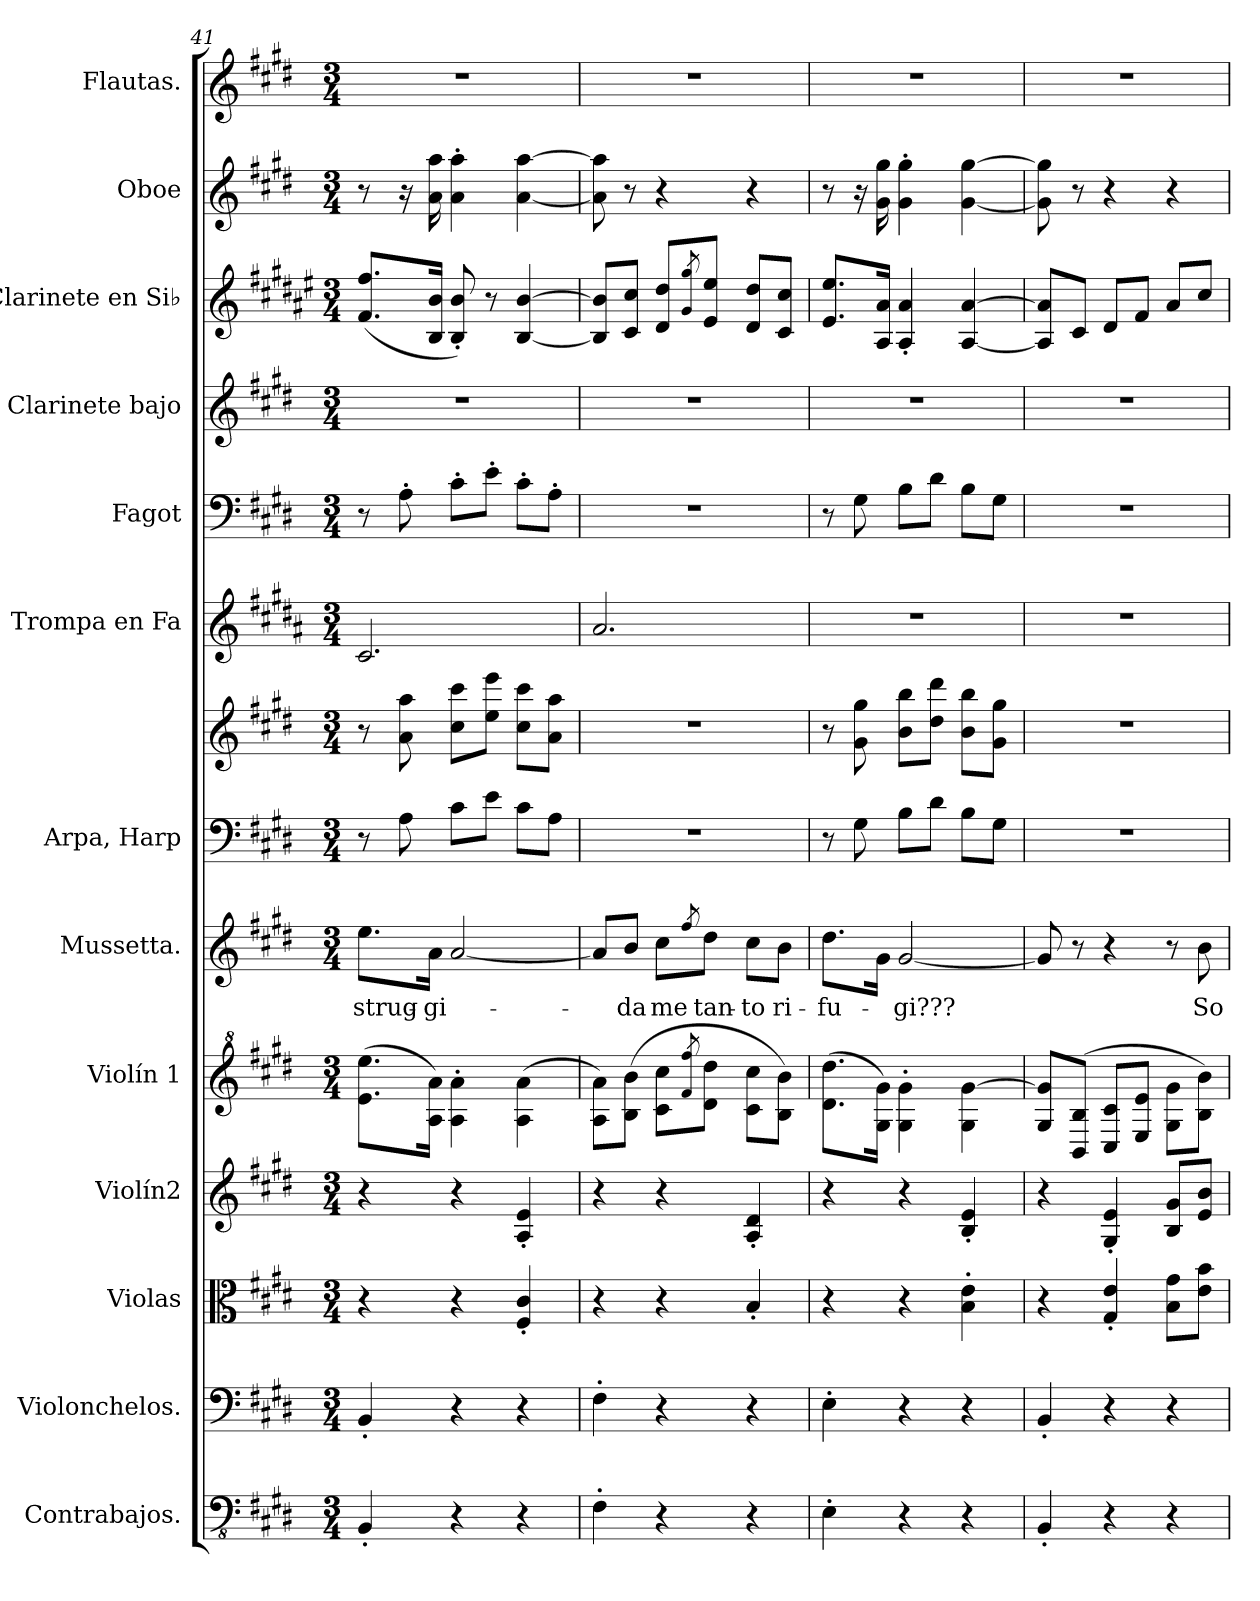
**kern	**kern	**kern	**kern	**kern	**kern	**text	**kern	**kern	**kern	**kern	**kern	**kern	**kern	**kern
*part13	*part12	*part11	*part10	*part9	*part8	*part8	*part7	*part7	*part6	*part5	*part4	*part3	*part2	*part1
*staff14	*staff13	*staff12	*staff11	*staff10	*staff9	*staff9	*staff8	*staff7	*staff6	*staff5	*staff4	*staff3	*staff2	*staff1
*I"Contrabajos.	*I"Violonchelos.	*I"Violas	*I"Violín2	*I"Violín 1	*I"Mussetta.	*	*I"Arpa, Harp	*	*I"Trompa en Fa	*I"Fagot	*I"Clarinete bajo	*I"Clarinete en Si♭	*I"Oboe	*I"Flautas.
*I'Cbs.	*I'Vc.	*I'Vlas.	*I'Vln.2	*I'Vln.1	*I'M.	*	*I'Arp.	*	*I'Trmp. Fa	*I'Fag.	*I'Cl. B.	*I'Cl. Si♭	*I'Ob.	*I'Fl.
*clefFv4	*clefF4	*clefC3	*clefG2	*clefG^2	*clefG2	*	*clefF4	*clefG2	*clefG2	*clefF4	*clefG2	*clefG2	*clefG2	*clefG2
*	*	*	*	*	*	*	*	*	*ITrd4c7	*	*ITrd8c14	*ITrd1c2	*	*
*k[f#c#g#d#]	*k[f#c#g#d#]	*k[f#c#g#d#]	*k[f#c#g#d#]	*k[f#c#g#d#]	*k[f#c#g#d#]	*	*k[f#c#g#d#]	*k[f#c#g#d#]	*k[f#c#g#d#]	*k[f#c#g#d#]	*k[f#c#g#d#]	*k[f#c#g#d#]	*k[f#c#g#d#]	*k[f#c#g#d#]
*M3/4	*M3/4	*M3/4	*M3/4	*M3/4	*M3/4	*	*M3/4	*M3/4	*M3/4	*M3/4	*M3/4	*M3/4	*M3/4	*M3/4
=41	=41	=41	=41	=41	=41	=41	=41	=41	=41	=41	=41	=41	=41	=41
4BBB'/	4BB'/	4r	4r	(8.ee\ 8.eee\L	8.ee\L	strug-	8r	8r	2.F#/	8r	2.r	(8.e/ 8.ee/L	8r	2.r
.	.	.	.	.	.	.	8A\	8a\ 8aa\	.	8A'\	.	.	16r	.
.	.	.	.	16a\ 16aa\Jk)	16a\Jk	-gi-	.	.	.	.	.	16A/ 16a/Jk	16a\ 16aa\	.
4r	4r	4r	4r	4a\' 4aa\'	[2a/	.	8c#\L	8cc#\ 8ccc#\L	.	8c#'\L	.	8A/' 8a/')	4a\' 4aa\'	.
.	.	.	.	.	.	.	8e\J	8ee\ 8eee\J	.	8e'\J	.	8r	.	.
4r	4r	4F#/' 4c#/'	4A/' 4e/'	(4a\ 4aa\	.	.	8c#\L	8cc#\ 8ccc#\L	.	8c#'\L	.	[4A/ [4a/	[4a\ [4aa\	.
.	.	.	.	.	.	.	8A\J	8a\ 8aa\J	.	8A'\J	.	.	.	.
=42	=42	=42	=42	=42	=42	=42	=42	=42	=42	=42	=42	=42	=42	=42
4FF#'\	4F#'\	4r	4r	8a\ 8aa\L)	8a/L]	.	2.r	2.r	2.d#/	2.r	2.r	8A/] 8a/]L	8a\] 8aa\]	2.r
.	.	.	.	(8b\ 8bb\J	8b/J	da	.	.	.	.	.	8B/ 8b/J	8r	.
4r	4r	4r	4r	8cc#\ 8ccc#\L	8cc#\L	me	.	.	.	.	.	8c#/ 8cc#/L	4r	.
.	.	.	.	8qff#/ 8qfff#/	8qff#/	.	.	.	.	.	.	8qf#/ 8qff#/	.	.
.	.	.	.	8dd#\ 8ddd#\J	8dd#\J	tan-	.	.	.	.	.	8d#/ 8dd#/J	.	.
4r	4r	4B'/	4A/' 4d#/'	8cc#\ 8ccc#\L	8cc#\L	-to	.	.	.	.	.	8c#/ 8cc#/L	4r	.
.	.	.	.	8b\ 8bb\J)	8b\J	ri-	.	.	.	.	.	8B/ 8b/J	.	.
=43	=43	=43	=43	=43	=43	=43	=43	=43	=43	=43	=43	=43	=43	=43
4EE'\	4E'\	4r	4r	(8.dd#\ 8.ddd#\L	8.dd#\L	-fu-	8r	8r	2.r	8r	2.r	8.d#/ 8.dd#/L	8r	2.r
.	.	.	.	.	.	.	8G#\	8g#\ 8gg#\	.	8G#\	.	.	16r	.
.	.	.	.	16g#\ 16gg#\Jk)	16g#\Jk	.	.	.	.	.	.	16G#/ 16g#/Jk	16g#\ 16gg#\	.
4r	4r	4r	4r	4g#\' 4gg#\'	[2g#/	-gi???	8B\L	8b\ 8bb\L	.	8B\L	.	4G#/' 4g#/'	4g#\' 4gg#\'	.
.	.	.	.	.	.	.	8d#\J	8dd#\ 8ddd#\J	.	8d#\J	.	.	.	.
4r	4r	4B\' 4e\'	4B/' 4e/'	4g#\ [4gg#\	.	.	8B\L	8b\ 8bb\L	.	8B\L	.	[4G#/ [4g#/	[4g#\ [4gg#\	.
.	.	.	.	.	.	.	8G#\J	8g#\ 8gg#\J	.	8G#\J	.	.	.	.
!!LO:PB:g=z
=44	=44	=44	=44	=44	=44	=44	=44	=44	=44	=44	=44	=44	=44	=44
4BBB'/	4BB'/	4r	4r	8g#/ 8gg#/]L	8g#/]	.	2.r	2.r	2.r	2.r	2.r	8G#/] 8g#/]L	8g#\] 8gg#\]	2.r
.	.	.	.	(8B/ 8b/J	8r	.	.	.	.	.	.	8B/J	8r	.
4r	4r	4G#/' 4e/'	4G#/' 4e/'	8c#/ 8cc#/L	4r	.	.	.	.	.	.	8c#/L	4r	.
.	.	.	.	8e/ 8ee/J	.	.	.	.	.	.	.	8e/J	.	.
4r	4r	8B\ 8g#\L	8B/ 8g#/L	8g#\ 8gg#\L	8r	.	.	.	.	.	.	8g#/L	4r	.
.	.	8e\ 8b\J	8e/ 8b/J	8b\ 8bb\J)	8b\	So	.	.	.	.	.	8b/J	.	.
=	=	=	=	=	=	=	=	=	=	=	=	=	=	=
*-	*-	*-	*-	*-	*-	*-	*-	*-	*-	*-	*-	*-	*-	*-
